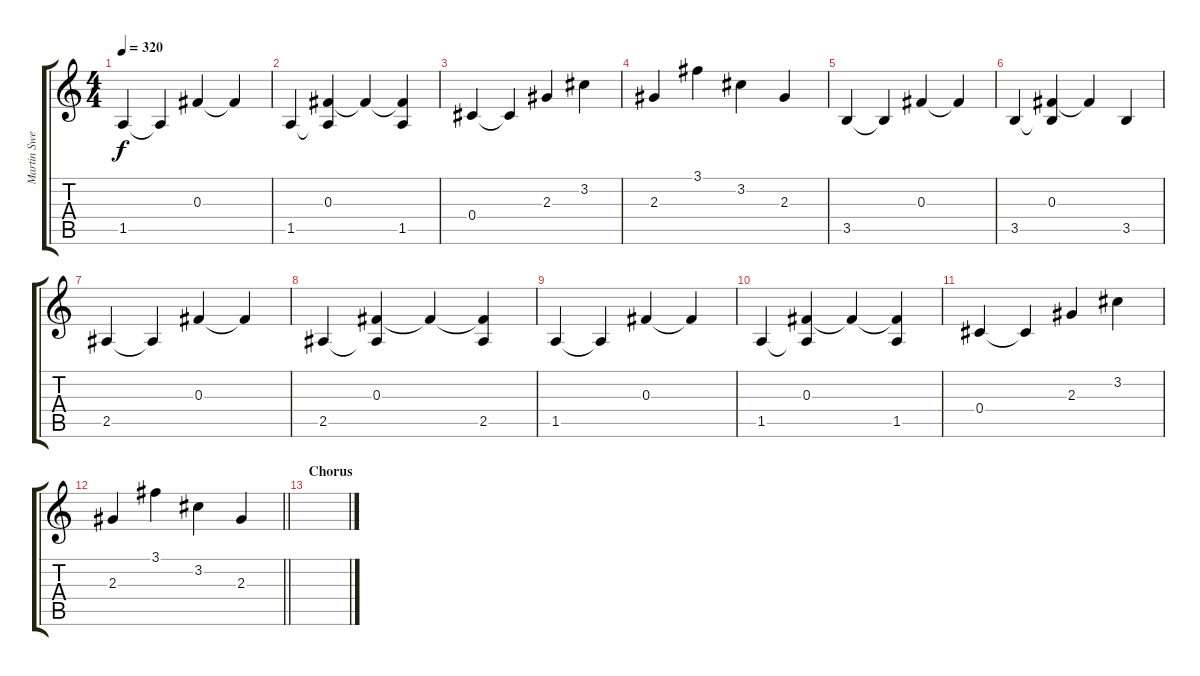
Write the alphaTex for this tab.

\track ("Martin Sweet (Clean Guitar)" "Martin Swe") {instrument electricguitarjazz}
\staff {score tabs}
\tuning (Eb4 Bb3 Gb3 Db3 Ab2 Eb2) {hide}
\ts (4 4)
\tempo 320
\clef g2
\ks c
1.5.4{dy f} 1.5{t}.4 0.3.4 0.3{t}.4 |
1.5.4 (0.3 1.5{t}).4 0.3{t}.4 (0.3{t} 1.5).4 |
0.4.4 0.4{t}.4 2.3.4 3.2.4 |
2.3.4 3.1.4 3.2.4 2.3.4 |
3.5.4 3.5{t}.4 0.3.4 0.3{t}.4 |
3.5.4 (0.3 3.5{t}).4 0.3{t}.4 3.5.4 |
2.5.4 2.5{t}.4 0.3.4 0.3{t}.4 |
2.5.4 (0.3 2.5{t}).4 0.3{t}.4 (0.3{t} 2.5).4 |
1.5.4 1.5{t}.4 0.3.4 0.3{t}.4 |
1.5.4 (0.3 1.5{t}).4 0.3{t}.4 (0.3{t} 1.5).4 |
0.4.4 0.4{t}.4 2.3.4 3.2.4 |
\barLineRight lightlight
2.3.4 3.1.4 3.2.4 2.3.4 |
\section ("" "Chorus")
